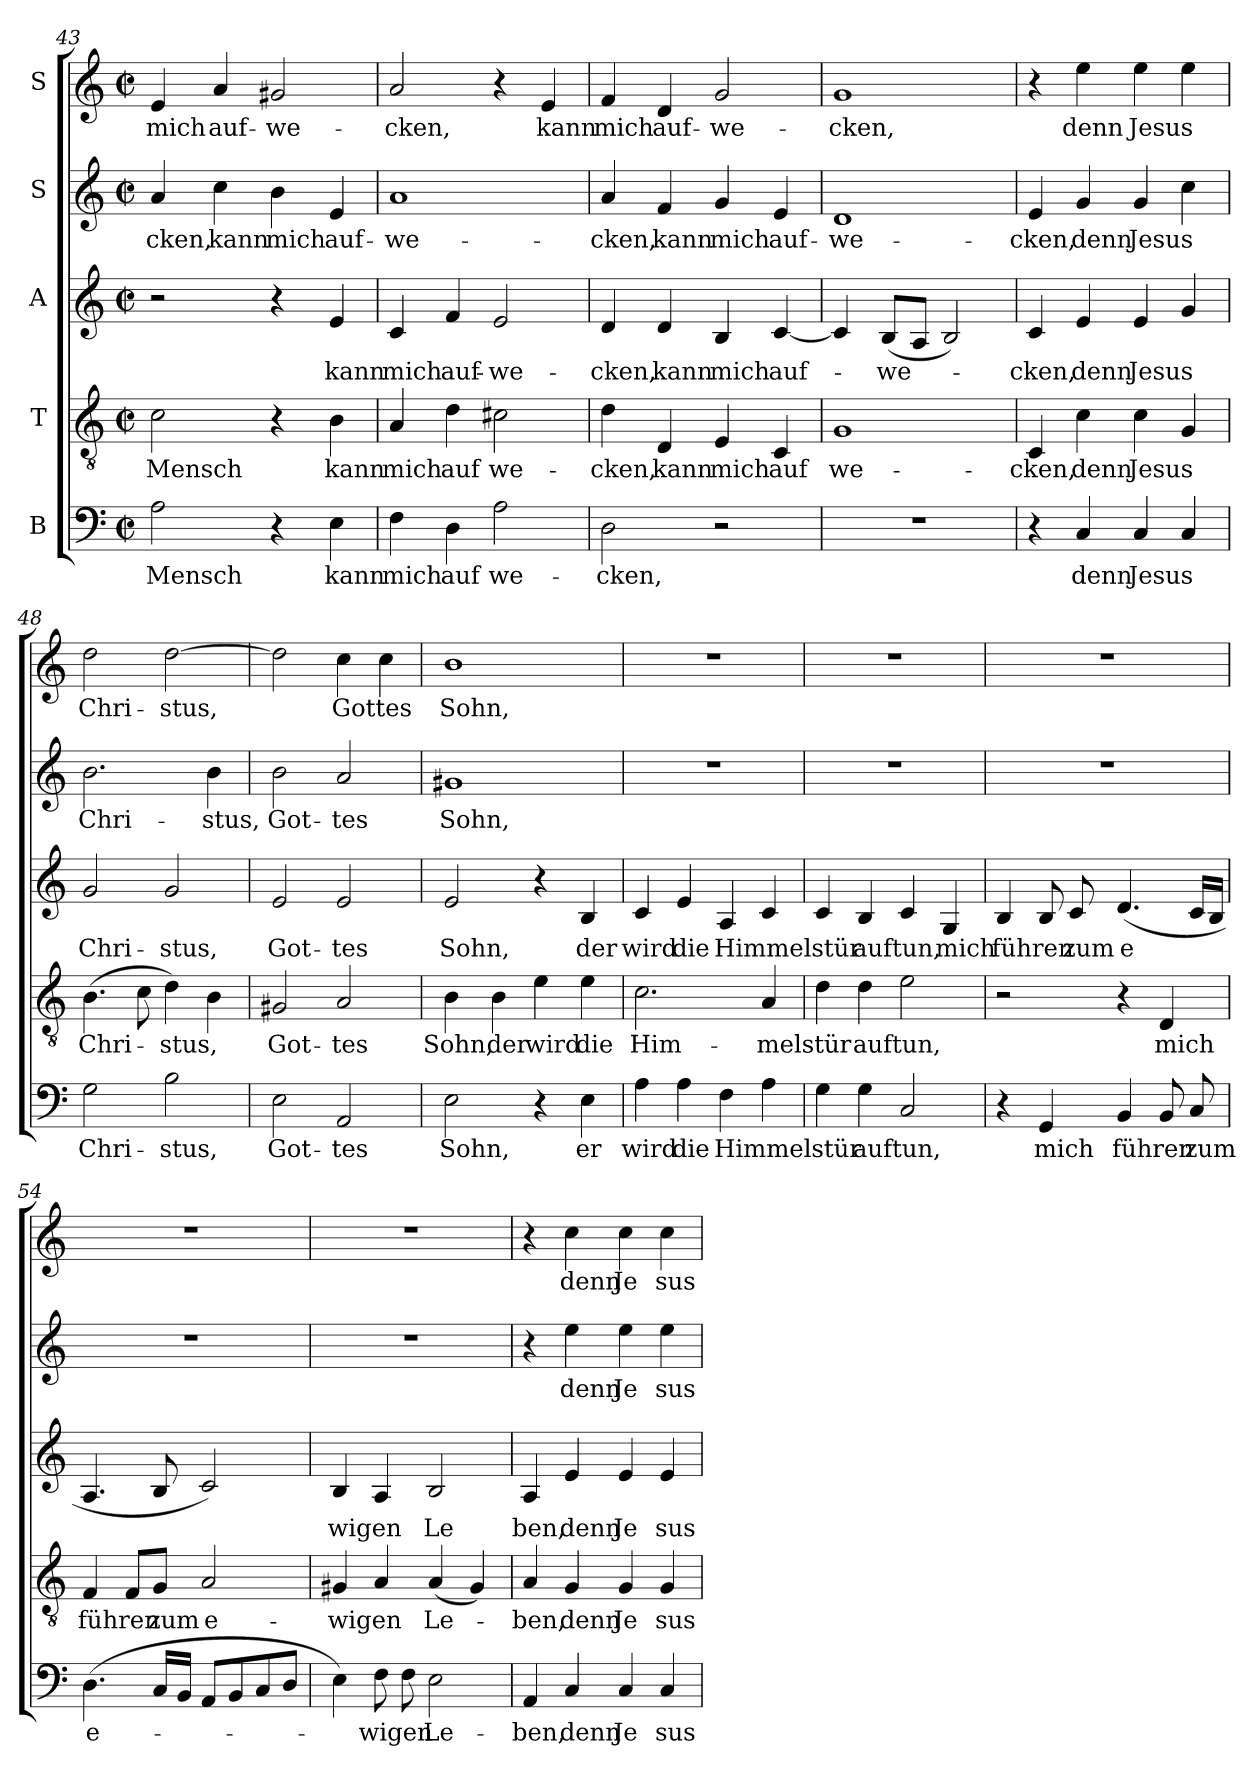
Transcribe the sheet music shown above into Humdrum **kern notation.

**kern	**text	**kern	**text	**kern	**text	**kern	**text	**kern	**text
*part5	*part5	*part4	*part4	*part3	*part3	*part2	*part2	*part1	*part1
*staff5	*staff5	*staff4	*staff4	*staff3	*staff3	*staff2	*staff2	*staff1	*staff1
*I"B	*	*I"T	*	*I"A	*	*I"S	*	*I"S	*
*clefF4	*	*clefGv2	*	*clefG2	*	*clefG2	*	*clefG2	*
*M2/2	*	*M2/2	*	*M2/2	*	*M2/2	*	*M2/2	*
*met(c|)	*	*met(c|)	*	*met(c|)	*	*met(c|)	*	*met(c|)	*
=43	=43	=43	=43	=43	=43	=43	=43	=43	=43
!	!LO:LY:b:cj	!	!LO:LY:b:cj	!	!	!	!LO:LY:b:cj	!	!LO:LY:b:cj
2A\	Mensch	2c\	Mensch	2r	.	4a/	-cken,	4e/	mich
!	!	!	!	!	!	!	!LO:LY:b:cj	!	!LO:LY:b:cj
.	.	.	.	.	.	4cc\	kann	4a/	auf-
!	!	!	!	!	!	!	!LO:LY:b:cj	!	!LO:LY:b:cj
4r	.	4r	.	4r	.	4b\	mich	2g#X/	-we-
!	!LO:LY:b:cj	!	!LO:LY:b:cj	!	!LO:LY:b:cj	!	!LO:LY:b:cj	!	!
4E\	kann	4B\	kann	4e/	kann	4e/	auf-	.	.
=44	=44	=44	=44	=44	=44	=44	=44	=44	=44
!	!LO:LY:b:cj	!	!LO:LY:b:cj	!	!LO:LY:b:cj	!	!LO:LY:b:cj	!	!LO:LY:b:cj
4F\	mich	4A/	mich	4c/	mich	1a	-we-	2a/	-cken,
!	!LO:LY:b:cj	!	!LO:LY:b:cj	!	!LO:LY:b:cj	!	!	!	!
4D\	auf	4d\	auf	4f/	auf-	.	.	.	.
!	!LO:LY:b:cj	!	!LO:LY:b:cj	!	!LO:LY:b:cj	!	!	!	!
2A\	we-	2c#X\	we-	2e/	-we-	.	.	4r	.
!	!	!	!	!	!	!	!	!	!LO:LY:b:cj
.	.	.	.	.	.	.	.	4e/	kann
!!LO:LB:g=z
=45	=45	=45	=45	=45	=45	=45	=45	=45	=45
!	!LO:LY:b:cj	!	!LO:LY:b:cj	!	!LO:LY:b:cj	!	!LO:LY:b:cj	!	!LO:LY:b:cj
2D\	-cken,	4d\	-cken,	4d/	-cken,	4a/	-cken,	4f/	mich
!	!	!	!LO:LY:b:cj	!	!LO:LY:b:cj	!	!LO:LY:b:cj	!	!LO:LY:b:cj
.	.	4D/	kann	4d/	kann	4f/	kann	4d/	auf-
!	!	!	!LO:LY:b:cj	!	!LO:LY:b:cj	!	!LO:LY:b:cj	!	!LO:LY:b:cj
2r	.	4E/	mich	4B/	mich	4g/	mich	2g/	-we-
!	!	!	!LO:LY:b:cj	!	!LO:LY:b	!	!LO:LY:b:cj	!	!
.	.	4C/	auf	[<4c/	auf-	4e/	auf-	.	.
=46	=46	=46	=46	=46	=46	=46	=46	=46	=46
!	!	!	!LO:LY:b:cj	!	!	!	!LO:LY:b:cj	!	!LO:LY:b:cj
1r	.	1G	we-	4c/]	.	1d	-we-	1g	-cken,
!	!	!	!	!	!LO:LY:b	!	!	!	!
.	.	.	.	(<8B/L	-we-	.	.	.	.
.	.	.	.	8A/J	.	.	.	.	.
.	.	.	.	2B/)	.	.	.	.	.
=47	=47	=47	=47	=47	=47	=47	=47	=47	=47
!	!	!	!LO:LY:b:cj	!	!LO:LY:b:cj	!	!LO:LY:b:cj	!	!
4r	.	4C/	-cken,	4c/	-cken,	4e/	-cken,	4r	.
!	!LO:LY:b:cj	!	!LO:LY:b:cj	!	!LO:LY:b:cj	!	!LO:LY:b:cj	!	!LO:LY:b:cj
4C/	denn	4c\	denn	4e/	denn	4g/	denn	4ee\	denn
!	!LO:LY:b	!	!LO:LY:b	!	!LO:LY:b	!	!LO:LY:b	!	!LO:LY:b
4C/	Jesus	4c\	Jesus	4e/	Jesus	4g/	Jesus	4ee\	Jesus
4C/	.	4G/	.	4g/	.	4cc\	.	4ee\	.
=48	=48	=48	=48	=48	=48	=48	=48	=48	=48
!	!LO:LY:b:cj	!	!LO:LY:b	!	!LO:LY:b:cj	!	!LO:LY:b:cj	!	!LO:LY:b:cj
2G\	Chri-	(>4.B\	Chri-	2g/	Chri-	2.b\	Chri-	2dd\	Chri-
.	.	8c\	.	.	.	.	.	.	.
!	!LO:LY:b:cj	!	!LO:LY:b	!	!LO:LY:b:cj	!	!	!	!LO:LY:b
2B\	-stus,	4d\)	-stus,	2g/	-stus,	.	.	[>2dd\	-stus,
!	!	!	!	!	!	!	!LO:LY:b:cj	!	!
.	.	4B\	.	.	.	4b\	-stus,	.	.
=49	=49	=49	=49	=49	=49	=49	=49	=49	=49
!	!LO:LY:b:cj	!	!LO:LY:b:cj	!	!LO:LY:b:cj	!	!LO:LY:b:cj	!	!
2E\	Got-	2G#X/	Got-	2e/	Got-	2b\	Got-	2dd\]	.
!	!LO:LY:b:cj	!	!LO:LY:b:cj	!	!LO:LY:b:cj	!	!LO:LY:b:cj	!	!LO:LY:b:cj
2AA/	-tes	2A/	-tes	2e/	-tes	2a/	-tes	4cc\	Gottes
.	.	.	.	.	.	.	.	4cc\	.
=50	=50	=50	=50	=50	=50	=50	=50	=50	=50
!	!LO:LY:b:cj	!	!LO:LY:b:cj	!	!LO:LY:b:cj	!	!LO:LY:b:cj	!	!LO:LY:b:cj
2E\	Sohn,	4B\	Sohn,	2e/	Sohn,	1g#X	Sohn,	1b	Sohn,
!	!	!	!LO:LY:b:cj	!	!	!	!	!	!
.	.	4B\	der	.	.	.	.	.	.
!	!	!	!LO:LY:b:cj	!	!	!	!	!	!
4r	.	4e\	wird	4r	.	.	.	.	.
!	!LO:LY:b:cj	!	!LO:LY:b:cj	!	!LO:LY:b:cj	!	!	!	!
4E\	er	4e\	die	4B/	der	.	.	.	.
=51	=51	=51	=51	=51	=51	=51	=51	=51	=51
!	!LO:LY:b:cj	!	!LO:LY:b:cj	!	!LO:LY:b:cj	!	!	!	!
4A\	wird	2.c\	Him-	4c/	wird	1r	.	1r	.
!	!LO:LY:b:cj	!	!	!	!LO:LY:b:cj	!	!	!	!
4A\	die	.	.	4e/	die	.	.	.	.
!	!LO:LY:b	!	!	!	!LO:LY:b	!	!	!	!
4F\	Himmelstür	.	.	4A/	Himmelstür	.	.	.	.
!	!	!	!LO:LY:b:cj	!	!	!	!	!	!
4A\	.	4A/	-melstür	4c/	.	.	.	.	.
=52	=52	=52	=52	=52	=52	=52	=52	=52	=52
4G\	.	4d\	.	4c/	.	1r	.	1r	.
!	!LO:LY:b	!	!LO:LY:b	!	!LO:LY:b	!	!	!	!
4G\	auftun,	4d\	auftun,	4B/	auftun,	.	.	.	.
2C/	.	2e\	.	4c/	.	.	.	.	.
!	!	!	!	!	!LO:LY:b:cj	!	!	!	!
.	.	.	.	4G/	mich	.	.	.	.
!!LO:PB:g=z
=53	=53	=53	=53	=53	=53	=53	=53	=53	=53
!	!	!	!	!	!LO:LY:b:cj	!	!	!	!
4r	.	2r	.	4B/	führen	1r	.	1r	.
!	!LO:LY:b:cj	!	!	!	!	!	!	!	!
4GG/	mich	.	.	8B/	.	.	.	.	.
!	!	!	!	!	!LO:LY:b:cj	!	!	!	!
.	.	.	.	8c/	zum	.	.	.	.
!	!LO:LY:b:cj	!	!	!	!LO:LY:b:cj	!	!	!	!
4BB/	führen	4r	.	(<4.d/	e	.	.	.	.
!	!	!	!LO:LY:b:cj	!	!	!	!	!	!
8BB/	.	4D/	mich	.	.	.	.	.	.
!	!LO:LY:b:cj	!	!	!	!	!	!	!	!
8C/	zum	.	.	16c/L	.	.	.	.	.
.	.	.	.	16B/J	.	.	.	.	.
=54	=54	=54	=54	=54	=54	=54	=54	=54	=54
!	!LO:LY:b:cj	!	!LO:LY:b:cj	!	!	!	!	!	!
(>4.D\	e-	4F/	führen	4.A/	.	1r	.	1r	.
.	.	8F/L	.	.	.	.	.	.	.
!	!	!	!LO:LY:b:cj	!	!	!	!	!	!
16C/L	.	8G/J	zum	8B/	.	.	.	.	.
16BB/J	.	.	.	.	.	.	.	.	.
!	!	!	!LO:LY:b:cj	!	!	!	!	!	!
8AA/L	.	2A/	e-	2c/)	.	.	.	.	.
8BB/	.	.	.	.	.	.	.	.	.
8C/	.	.	.	.	.	.	.	.	.
8D/J	.	.	.	.	.	.	.	.	.
=55	=55	=55	=55	=55	=55	=55	=55	=55	=55
!	!	!	!LO:LY:b	!	!LO:LY:b	!	!	!	!
4E\)	.	4G#X/	-wigen	4B/	wigen	1r	.	1r	.
!	!LO:LY:b	!	!	!	!	!	!	!	!
8F\	-wigen	4A/	.	4A/	.	.	.	.	.
8F\	.	.	.	.	.	.	.	.	.
!	!LO:LY:b:cj	!	!LO:LY:b:cj	!	!LO:LY:b:cj	!	!	!	!
2E\	Le-	(<4A/	Le-	2B/	Le	.	.	.	.
.	.	4G#/)	.	.	.	.	.	.	.
=56	=56	=56	=56	=56	=56	=56	=56	=56	=56
!	!LO:LY:b:cj	!	!LO:LY:b:cj	!	!LO:LY:b:cj	!	!	!	!
4AA/	-ben,	4A/	-ben,	4A/	ben,	4r	.	4r	.
!	!LO:LY:b:cj	!	!LO:LY:b:cj	!	!LO:LY:b:cj	!	!LO:LY:b:cj	!	!LO:LY:b:cj
4C/	denn	4G/	denn	4e/	denn	4ee\	denn	4cc\	denn
!	!LO:LY:b:cj	!	!LO:LY:b:cj	!	!LO:LY:b:cj	!	!LO:LY:b:cj	!	!LO:LY:b:cj
4C/	Je	4G/	Je	4e/	Je	4ee\	Je	4cc\	Je
!	!LO:LY:b:cj	!	!LO:LY:b:cj	!	!LO:LY:b:cj	!	!LO:LY:b:cj	!	!LO:LY:b:cj
4C/	sus	4G/	sus	4e/	sus	4ee\	sus	4cc\	sus
=	=	=	=	=	=	=	=	=	=
*-	*-	*-	*-	*-	*-	*-	*-	*-	*-
